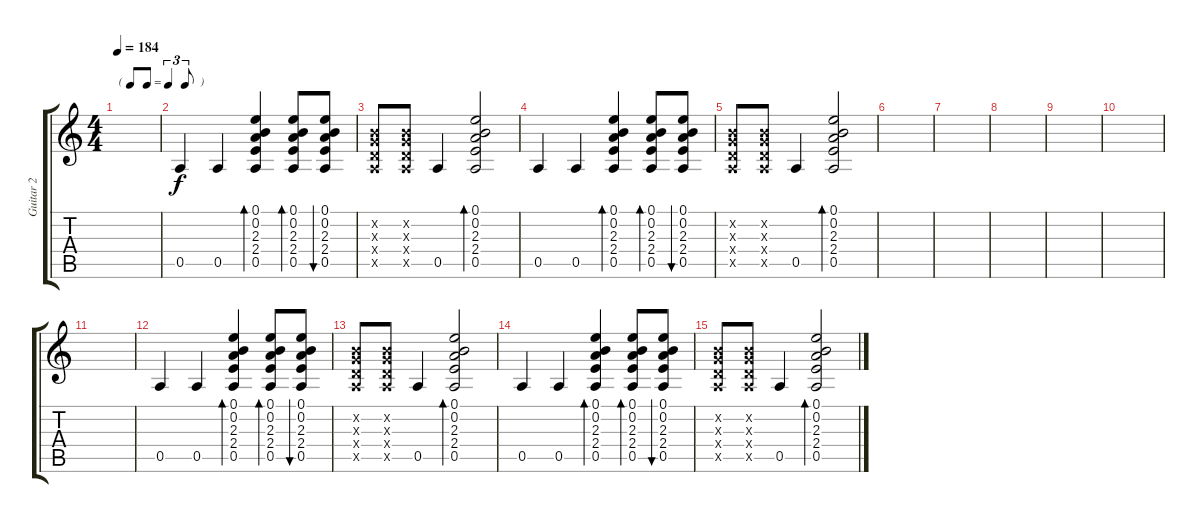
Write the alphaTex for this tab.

\track ("Guitar 2" "Guitar 2") {instrument acousticguitarsteel}
\staff {score tabs}
\tuning (E4 B3 G3 D3 A2 E2) {hide}
\ts (4 4)
\tf triplet8th
\tempo 184
\clef g2
\ks c
|
0.5.4{volume 5} 0.5.4 (0.1 0.2 2.3 2.4 0.5).4{bd 60} (0.1 0.2 2.3 2.4 0.5).8{bd 60} (0.1 0.2 2.3 2.4 0.5).8{bu 60} |
(0.2{x} 0.3{x} 0.4{x} 0.5{x}).8{volume 5} (0.2{x} 0.3{x} 0.4{x} 0.5{x}).8 0.5.4 (0.1 0.2 2.3 2.4 0.5).2{bd 120} |
0.5.4{volume 5} 0.5.4 (0.1 0.2 2.3 2.4 0.5).4{bd 60} (0.1 0.2 2.3 2.4 0.5).8{bd 60} (0.1 0.2 2.3 2.4 0.5).8{bu 60} |
(0.2{x} 0.3{x} 0.4{x} 0.5{x}).8 (0.2{x} 0.3{x} 0.4{x} 0.5{x}).8 0.5.4 (0.1 0.2 2.3 2.4 0.5).2{bd 120} |
|
|
|
|
|
|
0.5.4{volume 6} 0.5.4 (0.1 0.2 2.3 2.4 0.5).4{bd 60} (0.1 0.2 2.3 2.4 0.5).8{bd 60} (0.1 0.2 2.3 2.4 0.5).8{bu 60} |
(0.2{x} 0.3{x} 0.4{x} 0.5{x}).8 (0.2{x} 0.3{x} 0.4{x} 0.5{x}).8 0.5.4 (0.1 0.2 2.3 2.4 0.5).2{bd 120} |
0.5.4{volume 6} 0.5.4 (0.1 0.2 2.3 2.4 0.5).4{bd 60} (0.1 0.2 2.3 2.4 0.5).8{bd 60} (0.1 0.2 2.3 2.4 0.5).8{bu 60} |
(0.2{x} 0.3{x} 0.4{x} 0.5{x}).8 (0.2{x} 0.3{x} 0.4{x} 0.5{x}).8 0.5.4 (0.1 0.2 2.3 2.4 0.5).2{bd 120}
